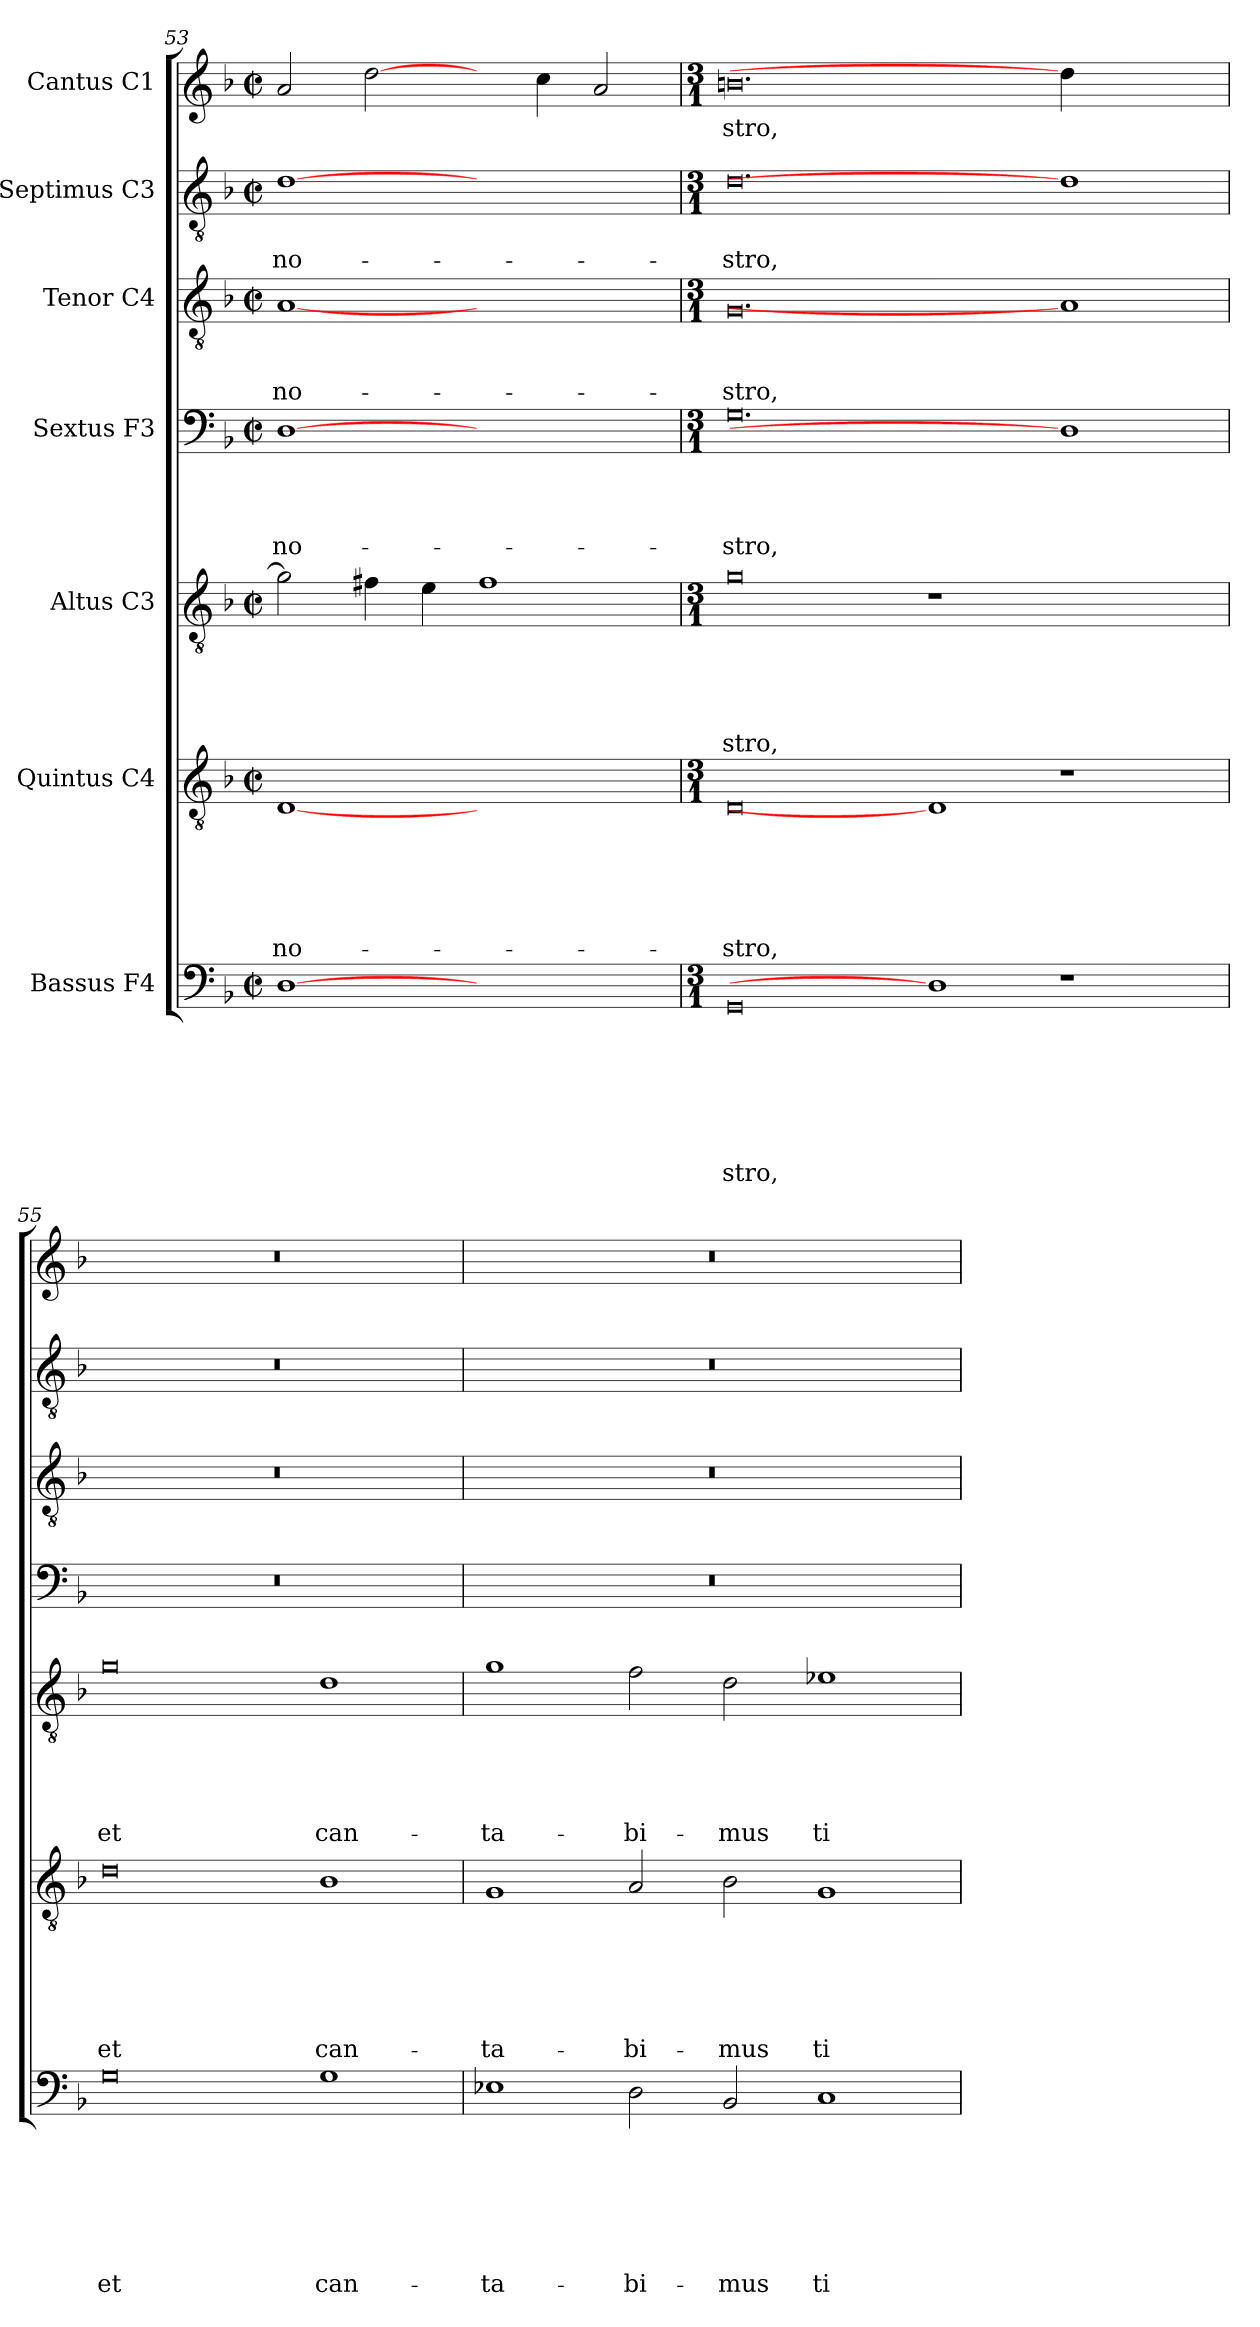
**kern	**text	**text	**text	**text	**text	**text	**text	**kern	**text	**text	**text	**text	**text	**text	**kern	**text	**text	**text	**text	**text	**kern	**text	**text	**text	**text	**kern	**text	**text	**text	**kern	**text	**text	**kern	**text
*part7	*part7	*part7	*part7	*part7	*part7	*part7	*part7	*part6	*part6	*part6	*part6	*part6	*part6	*part6	*part5	*part5	*part5	*part5	*part5	*part5	*part4	*part4	*part4	*part4	*part4	*part3	*part3	*part3	*part3	*part2	*part2	*part2	*part1	*part1
*staff7	*staff7	*staff7	*staff7	*staff7	*staff7	*staff7	*staff7	*staff6	*staff6	*staff6	*staff6	*staff6	*staff6	*staff6	*staff5	*staff5	*staff5	*staff5	*staff5	*staff5	*staff4	*staff4	*staff4	*staff4	*staff4	*staff3	*staff3	*staff3	*staff3	*staff2	*staff2	*staff2	*staff1	*staff1
*I"Bassus F4	*	*	*	*	*	*	*	*I"Quintus C4	*	*	*	*	*	*	*I"Altus C3	*	*	*	*	*	*I"Sextus F3	*	*	*	*	*I"Tenor C4	*	*	*	*I"Septimus C3	*	*	*I"Cantus C1	*
*clefF4	*	*	*	*	*	*	*	*clefGv2	*	*	*	*	*	*	*clefGv2	*	*	*	*	*	*clefF4	*	*	*	*	*clefGv2	*	*	*	*clefGv2	*	*	*clefG2	*
*k[b-]	*	*	*	*	*	*	*	*k[b-]	*	*	*	*	*	*	*k[b-]	*	*	*	*	*	*k[b-]	*	*	*	*	*k[b-]	*	*	*	*k[b-]	*	*	*k[b-]	*
*F:	*	*	*	*	*	*	*	*F:	*	*	*	*	*	*	*F:	*	*	*	*	*	*F:	*	*	*	*	*F:	*	*	*	*F:	*	*	*F:	*
*M2/2	*	*	*	*	*	*	*	*M2/2	*	*	*	*	*	*	*M2/2	*	*	*	*	*	*M2/2	*	*	*	*	*M2/2	*	*	*	*M2/2	*	*	*M2/2	*
*met(c|)	*	*	*	*	*	*	*	*met(c|)	*	*	*	*	*	*	*met(c|)	*	*	*	*	*	*met(c|)	*	*	*	*	*met(c|)	*	*	*	*met(c|)	*	*	*met(c|)	*
=53	=53	=53	=53	=53	=53	=53	=53	=53	=53	=53	=53	=53	=53	=53	=53	=53	=53	=53	=53	=53	=53	=53	=53	=53	=53	=53	=53	=53	=53	=53	=53	=53	=53	=53
!	!	!	!	!	!	!	!	!	!	!	!	!	!	!LO:LY:b	!	!	!	!	!	!	!	!	!	!	!LO:LY:b	!	!	!	!LO:LY:b	!	!	!LO:LY:b	!	!
[1D	.	.	.	.	.	.	.	[1D	.	.	.	.	.	no-	2g\]	.	.	.	.	.	[1D	.	.	.	no-	[1A	.	.	no-	[1d	.	no-	2a/	.
.	.	.	.	.	.	.	.	.	.	.	.	.	.	.	4f#X\	.	.	.	.	.	.	.	.	.	.	.	.	.	.	.	.	.	[2dd\	.
.	.	.	.	.	.	.	.	.	.	.	.	.	.	.	4e\	.	.	.	.	.	.	.	.	.	.	.	.	.	.	.	.	.	.	.
1ryy	.	.	.	.	.	.	.	1ryy	.	.	.	.	.	.	1f#	.	.	.	.	.	1ryy	.	.	.	.	1ryy	.	.	.	1ryy	.	.	4ryy	.
.	.	.	.	.	.	.	.	.	.	.	.	.	.	.	.	.	.	.	.	.	.	.	.	.	.	.	.	.	.	.	.	.	4cc\	.
.	.	.	.	.	.	.	.	.	.	.	.	.	.	.	.	.	.	.	.	.	.	.	.	.	.	.	.	.	.	.	.	.	2a/	.
=54	=54	=54	=54	=54	=54	=54	=54	=54	=54	=54	=54	=54	=54	=54	=54	=54	=54	=54	=54	=54	=54	=54	=54	=54	=54	=54	=54	=54	=54	=54	=54	=54	=54	=54
*M3/1	*	*	*	*	*	*	*	*M3/1	*	*	*	*	*	*	*M3/1	*	*	*	*	*	*M3/1	*	*	*	*	*M3/1	*	*	*	*M3/1	*	*	*M3/1	*
!	!	!	!	!	!	!	!LO:LY:b	!	!	!	!	!	!	!LO:LY:b	!	!	!	!	!	!LO:LY:b	!	!	!	!	!LO:LY:b	!	!	!	!LO:LY:b	!	!	!LO:LY:b	!	!LO:LY:b
0GG	.	.	.	.	.	.	-stro,	0D	.	.	.	.	.	-stro,	0g	.	.	.	.	-stro,	0.G	.	.	.	-stro,	0.G	.	.	-stro,	0.d	.	-stro,	0.bn	-stro,
1D]	.	.	.	.	.	.	.	1D]	.	.	.	.	.	.	1r	.	.	.	.	.	.	.	.	.	.	.	.	.	.	.	.	.	.	.
1r	.	.	.	.	.	.	.	1r	.	.	.	.	.	.	1ryy	.	.	.	.	.	1D]	.	.	.	.	1A]	.	.	.	1d]	.	.	4dd\]	.
.	.	.	.	.	.	.	.	.	.	.	.	.	.	.	.	.	.	.	.	.	.	.	.	.	.	.	.	.	.	.	.	.	2.ryy	.
!!LO:LB:g=z
=55	=55	=55	=55	=55	=55	=55	=55	=55	=55	=55	=55	=55	=55	=55	=55	=55	=55	=55	=55	=55	=55	=55	=55	=55	=55	=55	=55	=55	=55	=55	=55	=55	=55	=55
!	!	!	!	!	!	!	!LO:LY:b	!	!	!	!	!	!	!LO:LY:b	!	!	!	!	!	!LO:LY:b	!	!	!	!	!	!	!	!	!	!	!	!	!	!
0G	.	.	.	.	.	.	et	0d	.	.	.	.	.	et	0g	.	.	.	.	et	0.r	.	.	.	.	0.r	.	.	.	0.r	.	.	0.r	.
!	!	!	!	!	!	!	!LO:LY:b	!	!	!	!	!	!	!LO:LY:b	!	!	!	!	!	!LO:LY:b	!	!	!	!	!	!	!	!	!	!	!	!	!	!
1G	.	.	.	.	.	.	can-	1B-	.	.	.	.	.	can-	1d	.	.	.	.	can-	.	.	.	.	.	.	.	.	.	.	.	.	.	.
=56	=56	=56	=56	=56	=56	=56	=56	=56	=56	=56	=56	=56	=56	=56	=56	=56	=56	=56	=56	=56	=56	=56	=56	=56	=56	=56	=56	=56	=56	=56	=56	=56	=56	=56
!	!	!	!	!	!	!	!LO:LY:b	!	!	!	!	!	!	!LO:LY:b	!	!	!	!	!	!LO:LY:b	!	!	!	!	!	!	!	!	!	!	!	!	!	!
1E-X	.	.	.	.	.	.	-ta-	1G	.	.	.	.	.	-ta-	1g	.	.	.	.	-ta-	0.r	.	.	.	.	0.r	.	.	.	0.r	.	.	0.r	.
!	!	!	!	!	!	!	!LO:LY:b	!	!	!	!	!	!	!LO:LY:b	!	!	!	!	!	!LO:LY:b	!	!	!	!	!	!	!	!	!	!	!	!	!	!
2D\	.	.	.	.	.	.	-bi-	2A/	.	.	.	.	.	-bi-	2f\	.	.	.	.	-bi-	.	.	.	.	.	.	.	.	.	.	.	.	.	.
!	!	!	!	!	!	!	!LO:LY:b	!	!	!	!	!	!	!LO:LY:b	!	!	!	!	!	!LO:LY:b	!	!	!	!	!	!	!	!	!	!	!	!	!	!
2BB-/	.	.	.	.	.	.	-mus	2B-\	.	.	.	.	.	-mus	2d\	.	.	.	.	-mus	.	.	.	.	.	.	.	.	.	.	.	.	.	.
!	!	!	!	!	!	!	!LO:LY:b	!	!	!	!	!	!	!LO:LY:b	!	!	!	!	!	!LO:LY:b	!	!	!	!	!	!	!	!	!	!	!	!	!	!
1C	.	.	.	.	.	.	ti-	1G	.	.	.	.	.	ti-	1e-X	.	.	.	.	ti-	.	.	.	.	.	.	.	.	.	.	.	.	.	.
=	=	=	=	=	=	=	=	=	=	=	=	=	=	=	=	=	=	=	=	=	=	=	=	=	=	=	=	=	=	=	=	=	=	=
*-	*-	*-	*-	*-	*-	*-	*-	*-	*-	*-	*-	*-	*-	*-	*-	*-	*-	*-	*-	*-	*-	*-	*-	*-	*-	*-	*-	*-	*-	*-	*-	*-	*-	*-
